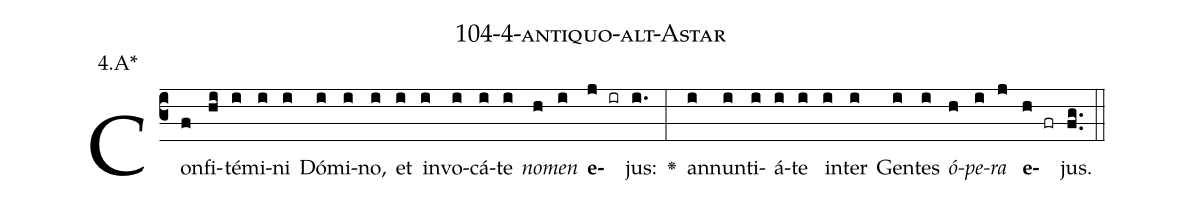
name: 104-4-antiquo-alt-Astar;
annotation: 4.A*;
%%
(c3)Con(f)fi(hi)té(i)mi(i)ni(i) Dó(i)mi(i)no,(i) et(i) in(i)vo(i)cá(i)te(i) <i>no</i>(h)<i>men</i>(i) <b>e</b>(j ir)jus:(i.) <v>\greheightstar</v>(:) an(i)nun(i)ti(i)á(i)te(i) in(i)ter(i) Gen(i)tes(i) <i>ó</i>(h)<i>pe</i>(i)<i>ra</i>(j) <b>e</b>(h fr)jus.(fg..) (::)


%E(i) u(h) o(i) u(j) a(h) e.(fg..) (::)
